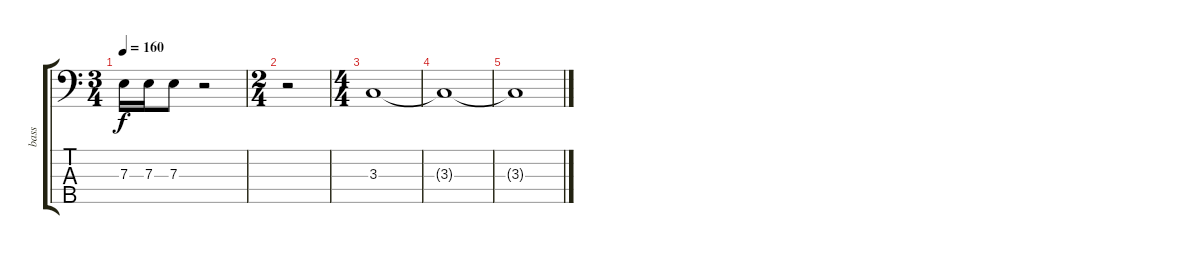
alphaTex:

\track ("bass" "bass") {instrument electricbassfinger}
\staff {score tabs}
\tuning (G2 D2 A1 E1 B0) {hide}
\ts (3 4)
\tempo 160
\clef f4
\ks c
7.3{t}.16{dy f} 7.3.16 7.3.8 r.2 |
\ts (2 4)
r.2 |
\ts (4 4)
3.3.1 |
3.3{t}.1 |
3.3{t}.1
